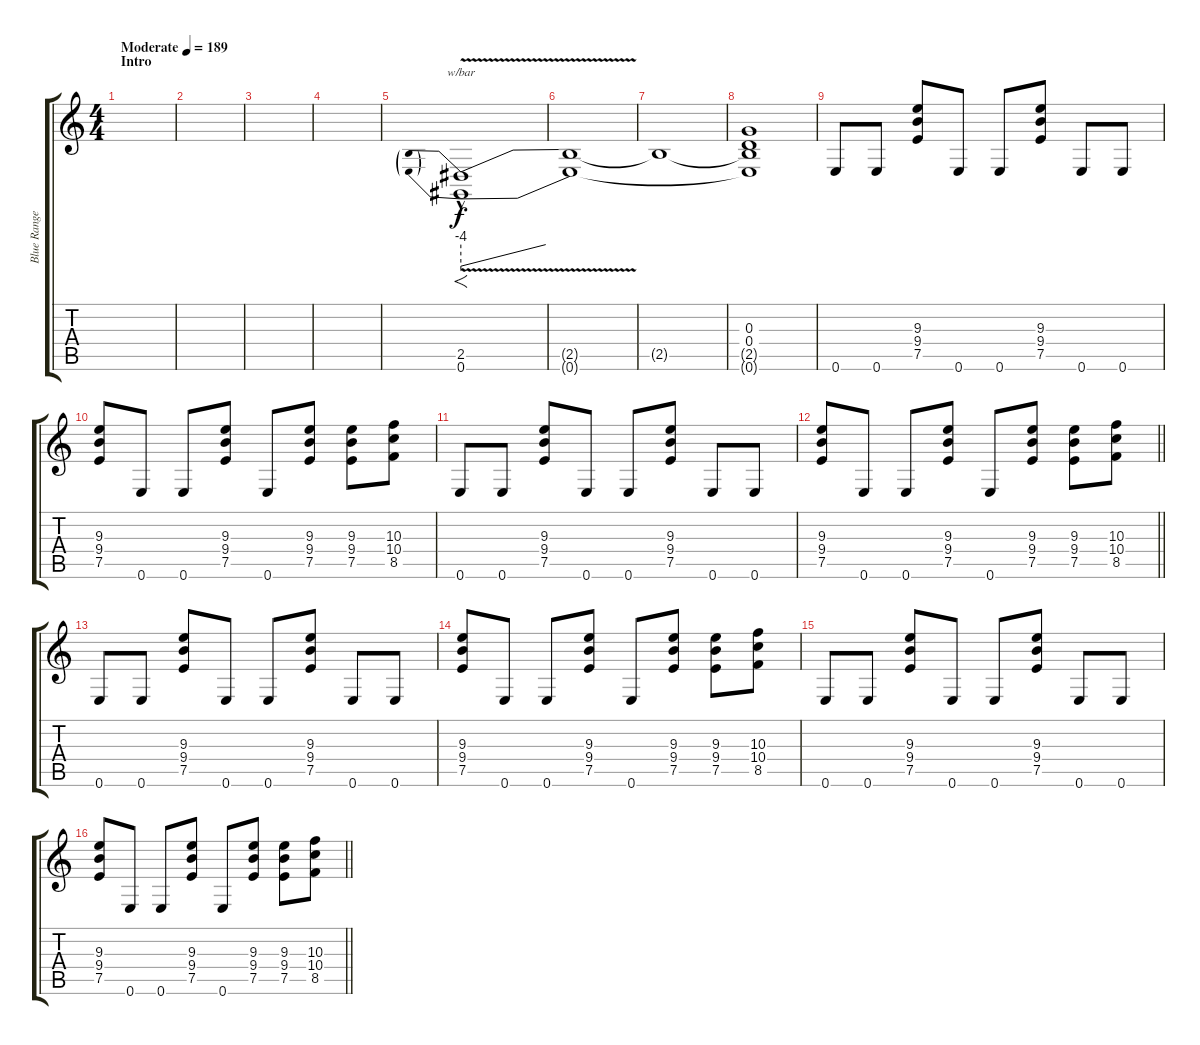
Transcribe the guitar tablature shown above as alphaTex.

\track ("Blue Ranger (Guitar 2)" "Blue Range") {instrument distortionguitar}
\staff {score tabs}
\tuning (E4 B3 G3 D3 A2 E2) {hide}
\ts (4 4)
\section ("" "Intro")
\tempo (189 "Moderate")
\clef g2
\ks c
|
|
|
|
(2.5{v} 0.6{hac}).1{f tbe (predivedive default 0 -16 60 0)} |
(2.5{t} 0.6{t}).1{dy f} |
2.5{t}.1 |
(0.3 0.4 2.5{t} 0.6{t}).1 |
0.6.8 0.6.8 (9.3 9.4 7.5).8 0.6.8 0.6.8 (9.3 9.4 7.5).8 0.6.8 0.6.8 |
(9.3 9.4 7.5).8 0.6.8 0.6.8 (9.3 9.4 7.5).8 0.6.8 (9.3 9.4 7.5).8 (9.3 9.4 7.5).8 (10.3 10.4 8.5).8 |
0.6.8 0.6.8 (9.3 9.4 7.5).8 0.6.8 0.6.8 (9.3 9.4 7.5).8 0.6.8 0.6.8 |
\barLineRight lightlight
(9.3 9.4 7.5).8 0.6.8 0.6.8 (9.3 9.4 7.5).8 0.6.8 (9.3 9.4 7.5).8 (9.3 9.4 7.5).8 (10.3 10.4 8.5).8 |
0.6.8 0.6.8 (9.3 9.4 7.5).8 0.6.8 0.6.8 (9.3 9.4 7.5).8 0.6.8 0.6.8 |
(9.3 9.4 7.5).8 0.6.8 0.6.8 (9.3 9.4 7.5).8 0.6.8 (9.3 9.4 7.5).8 (9.3 9.4 7.5).8 (10.3 10.4 8.5).8 |
0.6.8 0.6.8 (9.3 9.4 7.5).8 0.6.8 0.6.8 (9.3 9.4 7.5).8 0.6.8 0.6.8 |
\barLineRight lightlight
(9.3 9.4 7.5).8 0.6.8 0.6.8 (9.3 9.4 7.5).8 0.6.8 (9.3 9.4 7.5).8 (9.3 9.4 7.5).8 (10.3 10.4 8.5).8
